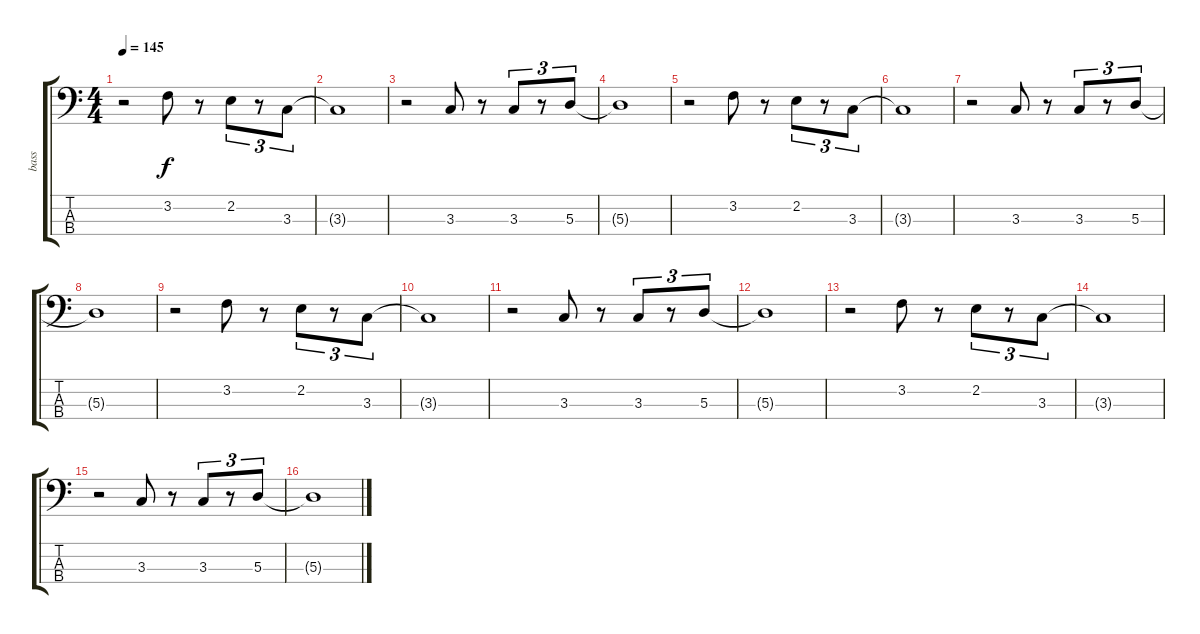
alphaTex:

\track ("bass" "bass") {instrument electricbassfinger}
\staff {score tabs}
\tuning (G2 D2 A1 E1) {hide}
\ts (4 4)
\tempo 145
\clef f4
\ks c
r.2{dy f} 3.2.8 r.8 2.2.8{tu (3 2)} r.8{tu (3 2)} 3.3.8{tu (3 2)} |
3.3{t}.1 |
r.2 3.3.8 r.8 3.3.8{tu (3 2)} r.8{tu (3 2)} 5.3.8{tu (3 2)} |
5.3{t}.1 |
r.2 3.2.8 r.8 2.2.8{tu (3 2)} r.8{tu (3 2)} 3.3.8{tu (3 2)} |
3.3{t}.1 |
r.2 3.3.8 r.8 3.3.8{tu (3 2)} r.8{tu (3 2)} 5.3.8{tu (3 2)} |
5.3{t}.1 |
r.2 3.2.8 r.8 2.2.8{tu (3 2)} r.8{tu (3 2)} 3.3.8{tu (3 2)} |
3.3{t}.1 |
r.2 3.3.8 r.8 3.3.8{tu (3 2)} r.8{tu (3 2)} 5.3.8{tu (3 2)} |
5.3{t}.1 |
r.2 3.2.8 r.8 2.2.8{tu (3 2)} r.8{tu (3 2)} 3.3.8{tu (3 2)} |
3.3{t}.1 |
r.2 3.3.8 r.8 3.3.8{tu (3 2)} r.8{tu (3 2)} 5.3.8{tu (3 2)} |
5.3{t}.1
